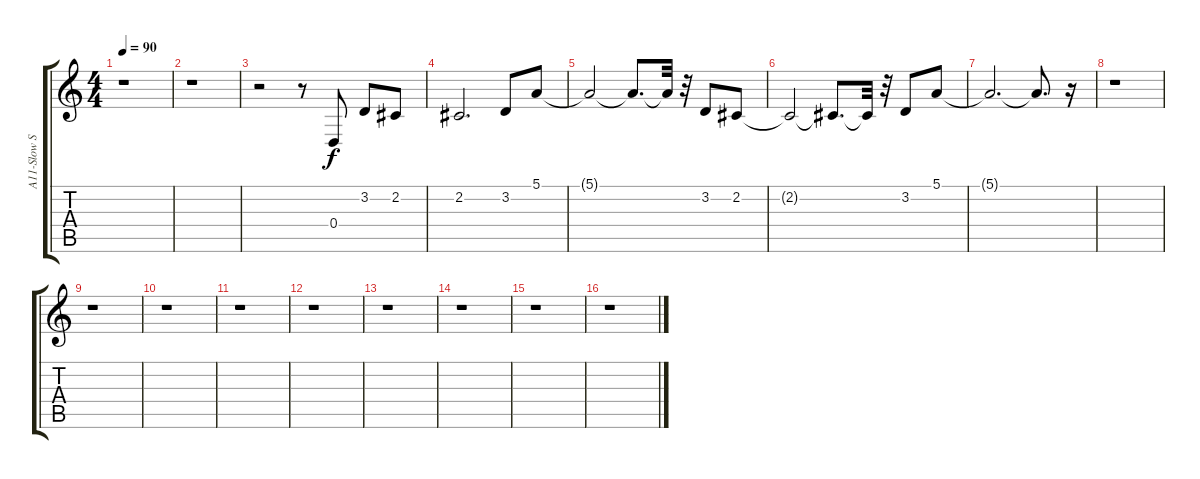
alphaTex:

\track ("A11-Slow Strings" "A11-Slow S") {instrument stringensemble2}
\staff {score tabs}
\tuning (E4 B3 G3 D3 A2 E2) {hide}
\ts (4 4)
\tempo 90
\clef g2
\ks c
r.1{dy f} |
r.1 |
r.2 r.8 0.4.8 3.2.8 2.2.8 |
2.2.2{d} 3.2.8 5.1.8 |
5.1{t}.2 5.1{t}.8{d} 5.1{t}.32 r.32 3.2.8 2.2.8 |
2.2{t}.2 2.2{t}.8{d} 2.2{t}.32 r.32 3.2.8 5.1.8 |
5.1{t}.2{d} 5.1{t}.8{d} r.16 |
r.1 |
r.1 |
r.1 |
r.1 |
r.1 |
r.1 |
r.1 |
r.1 |
r.1
